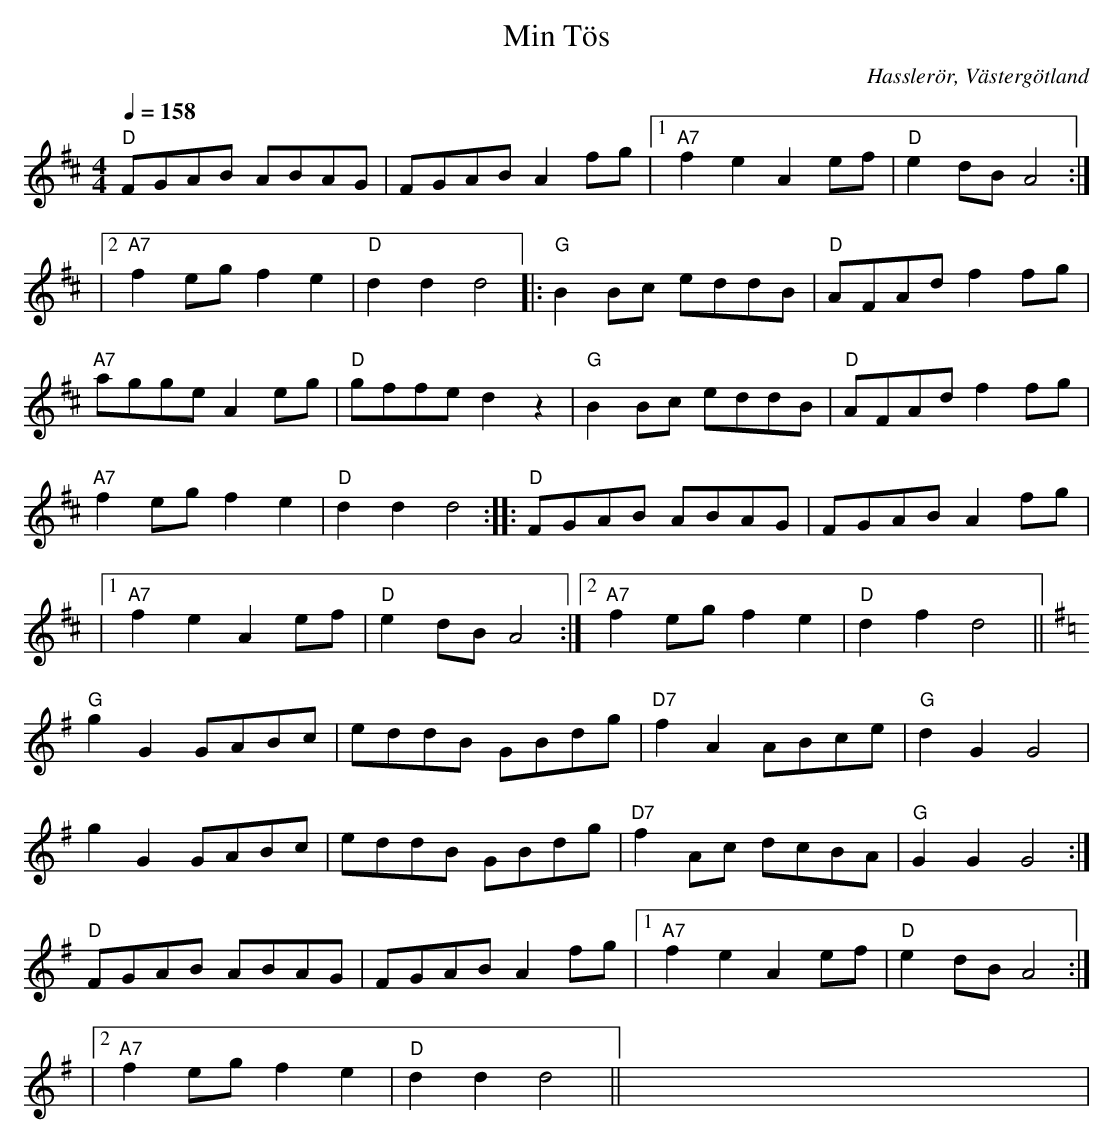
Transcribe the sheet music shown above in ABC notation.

X:1
T:Min Tös
O:Hasslerör, Västergötland
M:4/4
L:1/8
Q:1/4=158
K:D
"D"FGAB ABAG | FGAB A2 fg |1 "A7"f2 e2 A2 ef | "D"e2 dB A4  :|
|2 "A7"f2 eg f2 e2 | "D"d2d2d4 |: "G"B2 Bc eddB | "D"AFAd f2 fg |
"A7"agge A2 eg | "D"gffe d2z2 | "G"B2 Bc eddB | "D"AFAd f2 fg |
"A7"f2eg f2e2 | "D"d2d2d4 :: "D"FGAB ABAG | FGAB A2 fg |
|1 "A7"f2 e2 A2 ef | "D"e2 dB A4 :|2 "A7"f2 eg f2 e2 | "D"d2f2d4 ||
[K:G] "G"g2 G2 GABc | eddB GBdg | "D7"f2 A2 ABce | "G"d2 G2 G4 |
g2 G2 GABc | eddB GBdg | "D7"f2 Ac dcBA | "G"G2 G2 G4 :|
"D"FGAB ABAG | FGAB A2 fg |1 "A7"f2 e2 A2 ef | "D"e2 dB A4  :|
|2 "A7"f2 eg f2 e2 | "D"d2d2d4 || xxxxxxxxxxx|
